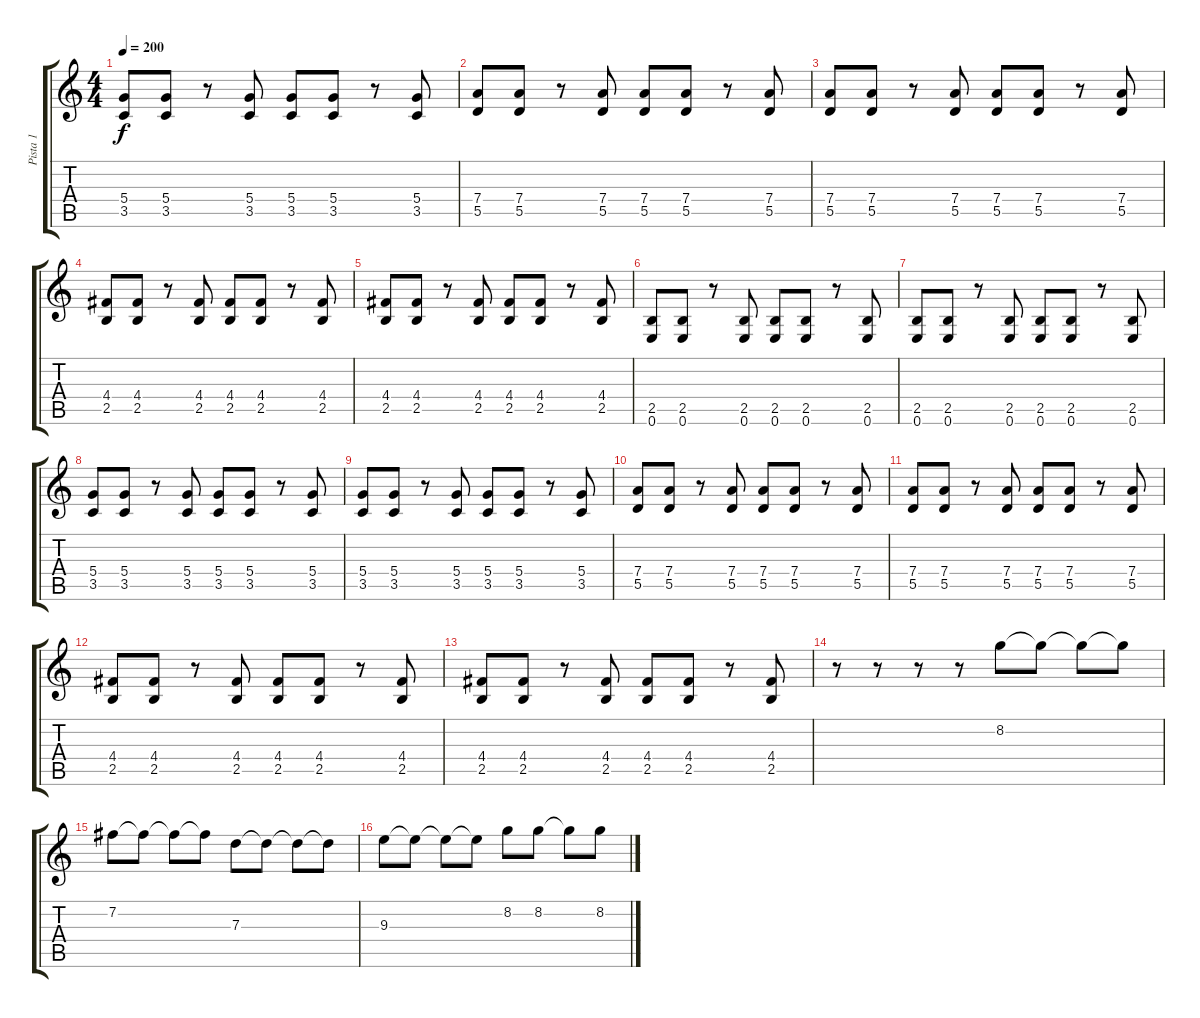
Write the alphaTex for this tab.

\track ("Pista 1" "Pista 1") {instrument distortionguitar}
\staff {score tabs}
\tuning (E4 B3 G3 D3 A2 E2) {hide}
\ts (4 4)
\tempo 200
\clef g2
\ks c
(5.4 3.5).8{dy f} (5.4 3.5).8 r.8 (5.4 3.5).8 (5.4 3.5).8 (5.4 3.5).8 r.8 (5.4 3.5).8 |
(7.4 5.5).8 (7.4 5.5).8 r.8 (7.4 5.5).8 (7.4 5.5).8 (7.4 5.5).8 r.8 (7.4 5.5).8 |
(7.4 5.5).8 (7.4 5.5).8 r.8 (7.4 5.5).8 (7.4 5.5).8 (7.4 5.5).8 r.8 (7.4 5.5).8 |
(4.4 2.5).8 (4.4 2.5).8 r.8 (4.4 2.5).8 (4.4 2.5).8 (4.4 2.5).8 r.8 (4.4 2.5).8 |
(4.4 2.5).8 (4.4 2.5).8 r.8 (4.4 2.5).8 (4.4 2.5).8 (4.4 2.5).8 r.8 (4.4 2.5).8 |
(2.5 0.6).8 (2.5 0.6).8 r.8 (2.5 0.6).8 (2.5 0.6).8 (2.5 0.6).8 r.8 (2.5 0.6).8 |
(2.5 0.6).8 (2.5 0.6).8 r.8 (2.5 0.6).8 (2.5 0.6).8 (2.5 0.6).8 r.8 (2.5 0.6).8 |
(5.4 3.5).8 (5.4 3.5).8 r.8 (5.4 3.5).8 (5.4 3.5).8 (5.4 3.5).8 r.8 (5.4 3.5).8 |
(5.4 3.5).8 (5.4 3.5).8 r.8 (5.4 3.5).8 (5.4 3.5).8 (5.4 3.5).8 r.8 (5.4 3.5).8 |
(7.4 5.5).8 (7.4 5.5).8 r.8 (7.4 5.5).8 (7.4 5.5).8 (7.4 5.5).8 r.8 (7.4 5.5).8 |
(7.4 5.5).8 (7.4 5.5).8 r.8 (7.4 5.5).8 (7.4 5.5).8 (7.4 5.5).8 r.8 (7.4 5.5).8 |
(4.4 2.5).8 (4.4 2.5).8 r.8 (4.4 2.5).8 (4.4 2.5).8 (4.4 2.5).8 r.8 (4.4 2.5).8 |
(4.4 2.5).8 (4.4 2.5).8 r.8 (4.4 2.5).8 (4.4 2.5).8 (4.4 2.5).8 r.8 (4.4 2.5).8 |
r.8 r.8 r.8 r.8 8.2.8 8.2{t}.8 8.2{t}.8 8.2{t}.8 |
7.2.8 7.2{t}.8 7.2{t}.8 7.2{t}.8 7.3.8 7.3{t}.8 7.3{t}.8 7.3{t}.8 |
9.3.8 9.3{t}.8 9.3{t}.8 9.3{t}.8 8.2.8 8.2.8 8.2{t}.8 8.2.8
